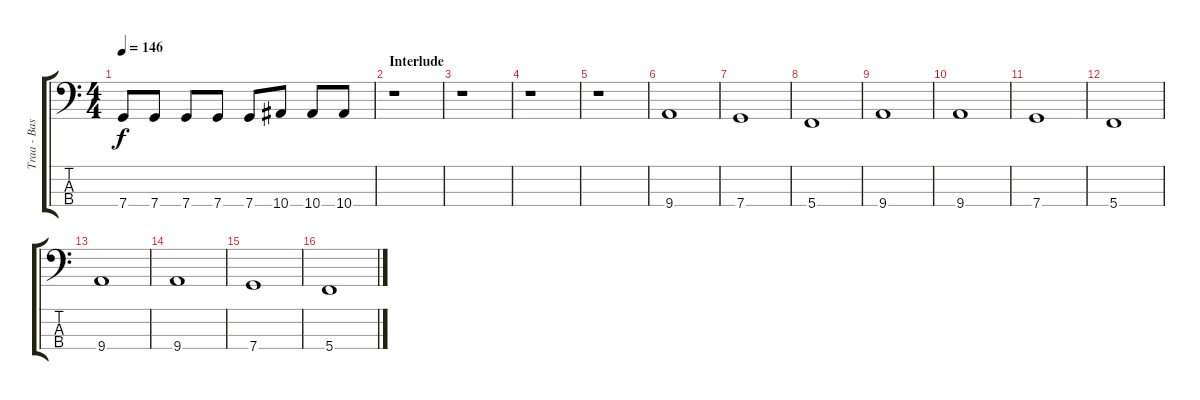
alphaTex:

\track ("Traa - Bass" "Traa - Bas") {instrument electricbassfinger}
\staff {score tabs}
\tuning (F2 C2 G1 C1) {hide}
\ts (4 4)
\tempo 146
\clef f4
\ks c
7.4.8{dy f} 7.4.8 7.4.8 7.4.8 7.4.8 10.4.8 10.4.8 10.4.8 |
\section ("" "Interlude")
r.1 |
r.1 |
r.1 |
r.1 |
9.4.1 |
7.4.1 |
5.4.1 |
9.4.1 |
9.4.1 |
7.4.1 |
5.4.1 |
9.4.1 |
9.4.1 |
7.4.1 |
5.4.1
